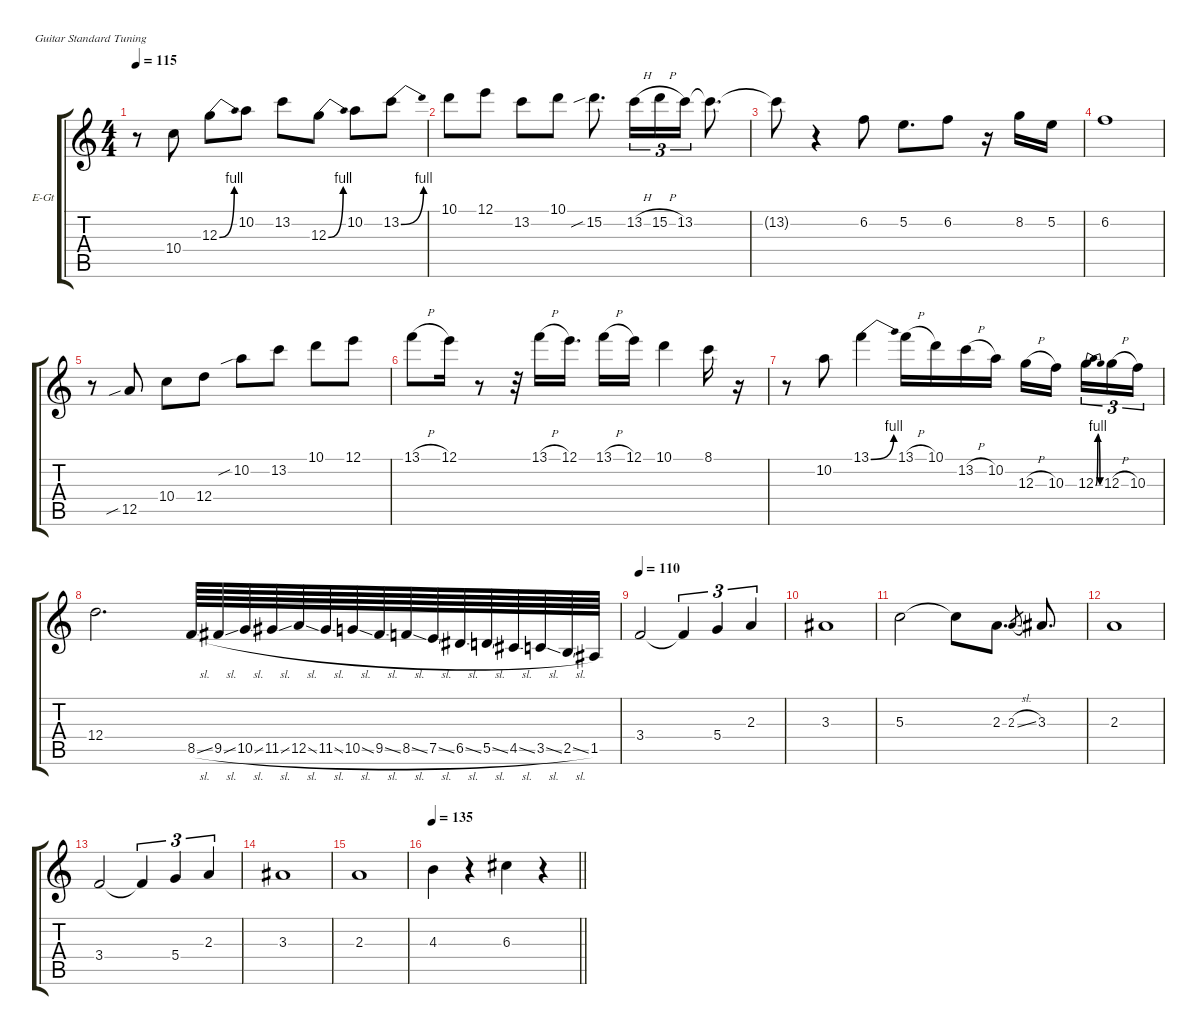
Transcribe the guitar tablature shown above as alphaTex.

\hideDynamics
\bracketExtendMode groupsimilarinstruments
\firstSystemTrackNameOrientation horizontal
\otherSystemsTrackNameOrientation horizontal
\track ("Lead" "E-Gt") {solo instrument distortionguitar}
\staff {score tabs}
\tuning (E4 B3 G3 D3 A2 E2)
\ts (4 4)
\tempo 115
\clef g2
\ks c
r.8{dy f} 10.4.8 12.3{be (bend 0 0 60 4)}.8 10.2.8 13.2.8 12.3{be (bend 0 0 60 4)}.8 10.2.8 13.2{be (bend 0 0 60 4)}.8 |
10.1.8 12.1.8 13.2.8 10.1.8 15.2{sib}.8{d} 13.2{h}.16{tu (3 2)} 15.2{h}.16{tu (3 2)} 13.2.16{tu (3 2)} 13.2{t}.8{d} |
13.2{t}.8 r.4 6.2.8 5.2.8{d} 6.2.8 r.16 8.2.16 5.2.16 |
6.2.1 |
r.8 12.5{sib}.8 10.4.8 12.4.8 10.2{sib}.8 13.2.8 10.1.8 12.1.8 |
13.1{h}.8 12.1.16 r.8 r.32 13.1{h}.16 12.1.16{d} 13.1{h}.16 12.1.16 10.1.4 8.1.16 r.16 |
r.8 10.2.8 13.1{be (bend 0 0 60 4)}.4 13.1{h}.16 10.1.16 13.2{h}.16 10.2.16 12.3{h}.16 10.3.16 12.3{be (bendrelease 0 0 30 4 30 4 60 0)}.16{tu (3 2)} 12.3{h}.16{tu (3 2)} 10.3.16{tu (3 2)} |
12.4.2{d} 8.5{sl}.64 9.5{sl}.64 10.5{sl}.64 11.5{sl}.64 12.5{sl}.64 11.5{sl}.64 10.5{sl}.64 9.5{sl}.64 8.5{sl}.64 7.5{sl}.64 6.5{sl}.64 5.5{sl}.64 4.5{sl}.64 3.5{sl}.64 2.5{sl}.64 1.5.64 |
\tempo 110
3.4.2 3.4{t}.4{tu (3 2)} 5.4.4{tu (3 2)} 2.3.4{tu (3 2)} |
3.3.1 |
5.3.2 5.3{t}.8 2.3.8{d} 2.3{sl}.8{gr dy mf} 3.3.8{d dy f} |
2.3.1 |
3.4.2 3.4{t}.4{tu (3 2)} 5.4.4{tu (3 2)} 2.3.4{tu (3 2)} |
3.3.1 |
2.3.1 |
\tempo 135
\barLineRight lightlight
4.3.4 r.4 6.3.4 r.4
